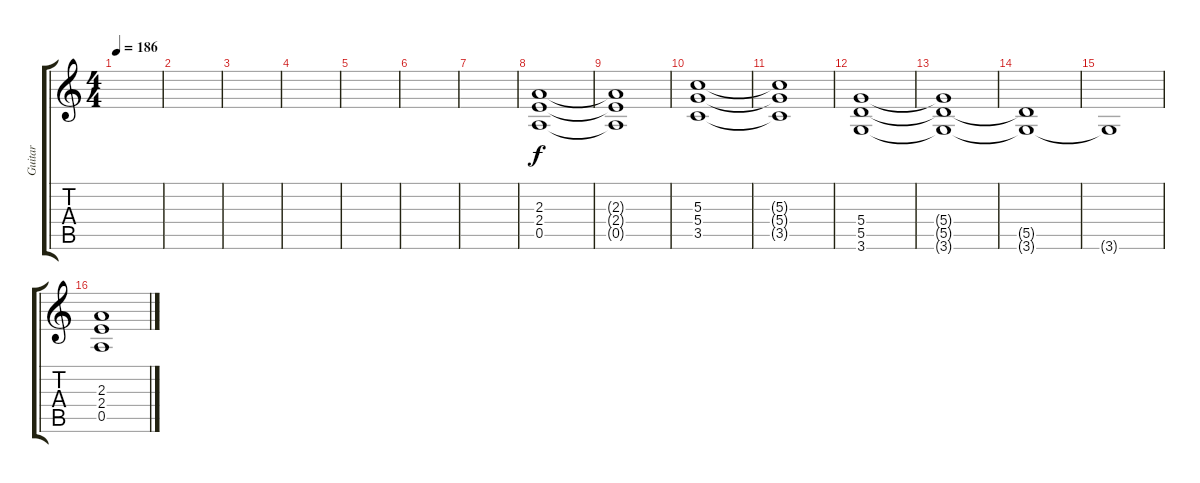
\track ("Guitar" "Guitar") {instrument distortionguitar}
\staff {score tabs}
\tuning (E4 B3 G3 D3 A2 E2) {hide}
\ts (4 4)
\tempo 186
\clef g2
\ks c
|
|
|
|
|
|
|
(2.3 2.4 0.5).1 |
(2.3{t} 2.4{t} 0.5{t}).1 |
(5.3 5.4 3.5).1 |
(5.3{t} 5.4{t} 3.5{t}).1 |
(5.4 5.5 3.6).1 |
(5.4{t} 5.5{t} 3.6{t}).1 |
(5.5{t} 3.6{t}).1 |
3.6{t}.1 |
(2.3 2.4 0.5).1
